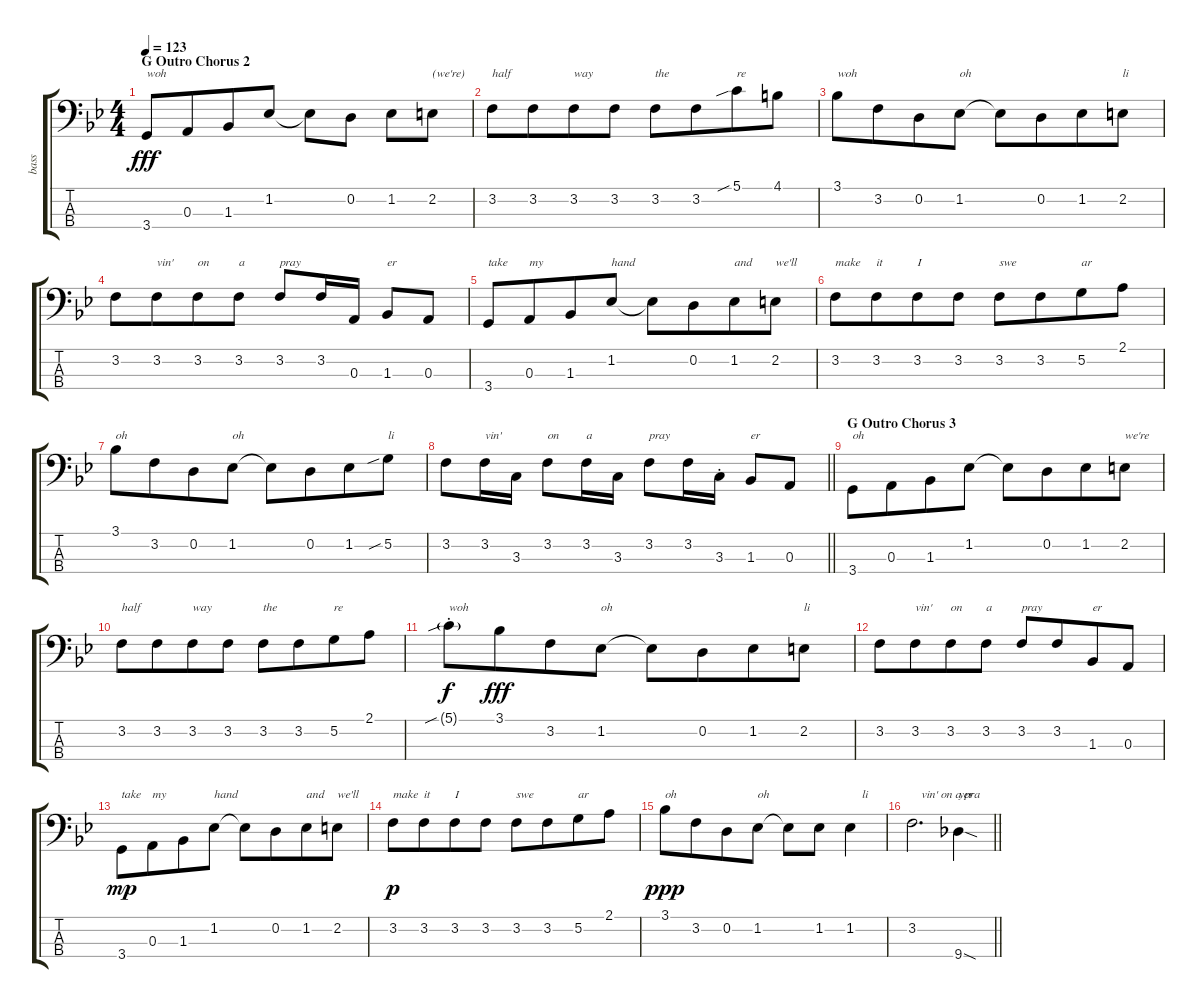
\track ("bass" "bass") {instrument electricbasspick}
\staff {score tabs}
\tuning (G2 D2 A1 E1) {hide}
\ts (4 4)
\section ("" "G Outro Chorus 2")
\tempo 123
\clef f4
\ks bb
3.4.8{txt "woh" dy fff} 0.3.8{beam merge} 1.3.8 1.2.8 1.2{t}.8 0.2.8 1.2.8 2.2.8{txt "(we're)"} |
3.2.8{txt "half"} 3.2.8{beam merge} 3.2.8{txt "way"} 3.2.8 3.2.8{txt "the"} 3.2.8{beam merge} 5.1{sib}.8{txt "re"} 4.1.8 |
3.1.8{txt "woh"} 3.2.8{beam merge} 0.2.8 1.2.8{txt "oh"} 1.2{t}.8 0.2.8{beam merge} 1.2.8 2.2.8{txt "li"} |
3.2.8 3.2.8{txt "vin'" beam merge} 3.2.8{txt "on"} 3.2.8{txt "a"} 3.2.8{txt "pray"} 3.2.16 0.3.16 1.3.8{txt "er"} 0.3.8 |
3.4.8{txt "take"} 0.3.8{txt "my" beam merge} 1.3.8 1.2.8{txt "hand"} 1.2{t}.8 0.2.8{beam merge} 1.2.8{txt "and"} 2.2.8{txt "we'll"} |
3.2.8{txt "make"} 3.2.8{txt "it" beam merge} 3.2.8{txt "I"} 3.2.8 3.2.8{txt "swe"} 3.2.8{beam merge} 5.2.8{txt "ar"} 2.1.8 |
3.1.8{txt "oh"} 3.2.8{beam merge} 0.2.8 1.2.8{txt "oh"} 1.2{t}.8 0.2.8{beam merge} 1.2.8 5.2{sib}.8{txt "li"} |
\barLineRight lightlight
3.2.8 3.2.16{txt "vin'"} 3.3.16 3.2.8{txt "on"} 3.2.16{txt "a"} 3.3.16 3.2.8{txt "pray"} 3.2.16 3.3{st}.16 1.3.8{txt "er"} 0.3.8 |
\section ("" "G Outro Chorus 3")
3.4.8{txt "oh" beam Down} 0.3.8{beam Down beam merge} 1.3.8{beam Down} 1.2.8{beam Down} 1.2{t}.8 0.2.8{beam merge} 1.2.8 2.2.8{txt "we're"} |
3.2.8{txt "half"} 3.2.8{beam merge} 3.2.8{txt "way"} 3.2.8 3.2.8{txt "the"} 3.2.8{beam merge} 5.2.8{txt "re"} 2.1.8 |
5.1{sib g st}.8{txt "woh" dy f} 3.1.8{dy fff beam merge} 3.2.8 1.2.8{txt "oh"} 1.2{t}.8 0.2.8{beam merge} 1.2.8 2.2.8{txt "li"} |
3.2.8 3.2.8{txt "vin'" beam merge} 3.2.8{txt "on"} 3.2.8{txt "a"} 3.2.8{txt "pray"} 3.2.8{beam merge} 1.3.8{txt "er"} 0.3.8 |
3.4.8{txt "take" dy mp beam Down} 0.3.8{txt "my" beam Down beam merge} 1.3.8{beam Down} 1.2.8{txt "hand" beam Down} 1.2{t}.8 0.2.8{beam merge} 1.2.8{txt "and"} 2.2.8{txt "we'll"} |
3.2.8{txt "make" dy p} 3.2.8{txt "it" beam merge} 3.2.8{txt "I"} 3.2.8 3.2.8{txt "swe"} 3.2.8{beam merge} 5.2.8{txt "ar"} 2.1.8 |
3.1.8{txt "oh" dy ppp} 3.2.8{beam merge} 0.2.8 1.2.8{txt "oh"} 1.2{t}.8 1.2.8 1.2.4{txt "    li"} |
\barLineRight lightlight
3.2.2{d txt "   vin' on a pra"} 9.4{sod}.4{txt "yer"}
